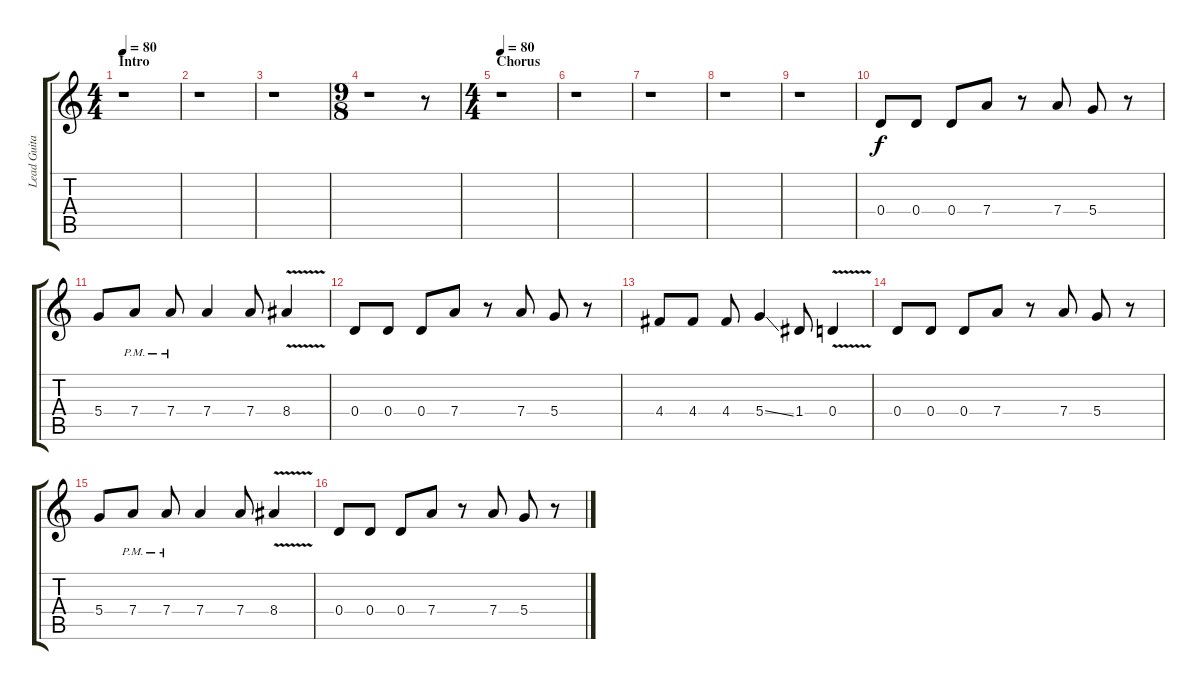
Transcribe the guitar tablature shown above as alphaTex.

\track ("Lead Guitar" "Lead Guita") {instrument overdrivenguitar}
\staff {score tabs}
\tuning (E4 B3 G3 D3 A2 D2) {hide}
\ts (4 4)
\section ("" "Intro")
\tempo 80
\tempo 60
\tempo 80
\clef g2
\ks c
r.1{dy f instrument overdrivenguitar} |
r.1 |
r.1 |
\ts (9 8)
r.1 r.8 |
\ts (4 4)
\section ("" "Chorus")
\tempo 80
r.1 |
r.1 |
r.1 |
r.1 |
r.1 |
0.4.8 0.4.8 0.4.8 7.4.8 r.8 7.4.8 5.4.8 r.8 |
5.4.8 7.4{pm}.8 7.4{pm}.8 7.4.4 7.4.8 8.4{v}.4 |
0.4.8 0.4.8 0.4.8 7.4.8 r.8 7.4.8 5.4.8 r.8 |
4.4.8 4.4.8 4.4.8 5.4{ss}.4 1.4.8 0.4{v}.4 |
0.4.8 0.4.8 0.4.8 7.4.8 r.8 7.4.8 5.4.8 r.8 |
5.4.8 7.4{pm}.8 7.4{pm}.8 7.4.4 7.4.8 8.4{v}.4 |
0.4.8 0.4.8 0.4.8 7.4.8 r.8 7.4.8 5.4.8 r.8
